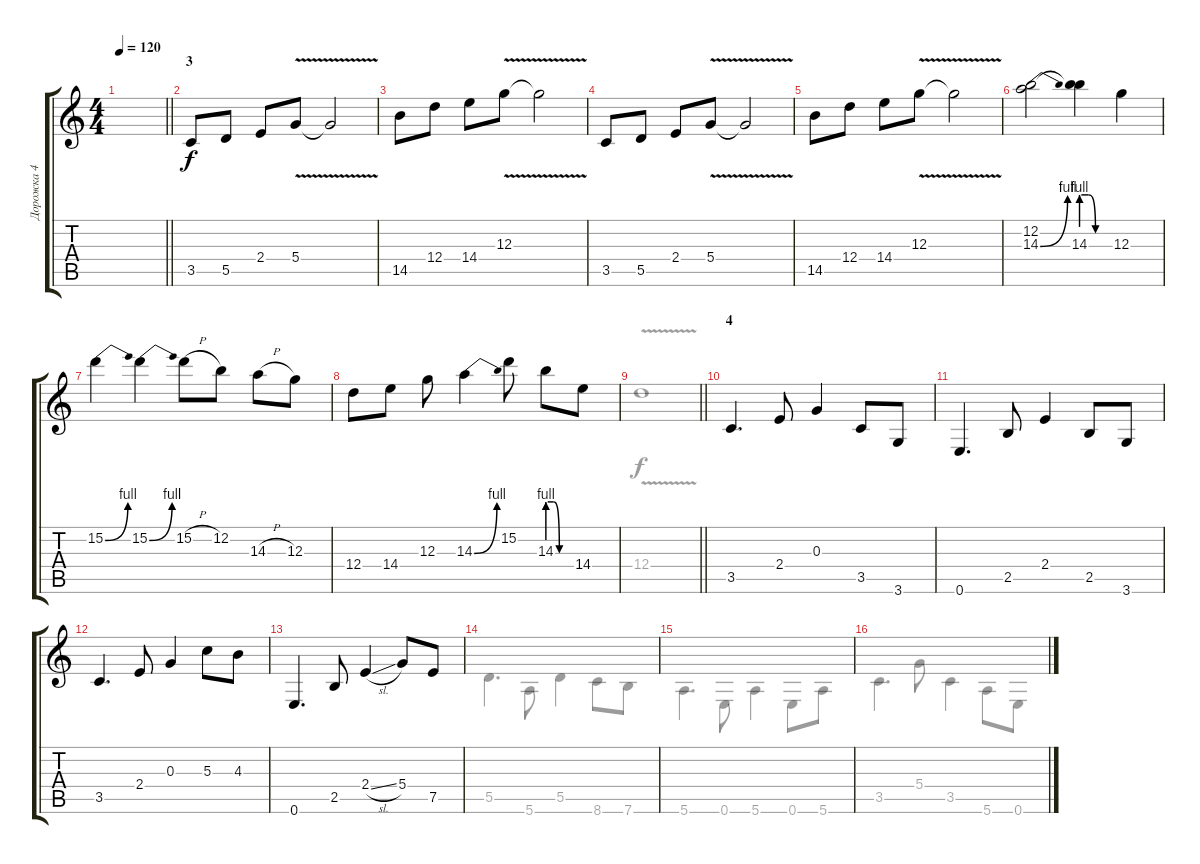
\track ("Дорожка 4" "Дорожка 4") {instrument overdrivenguitar}
\staff {score tabs}
\tuning (E4 B3 G3 D3 A2 E2) {hide}
\voice
\ts (4 4)
\tempo 120
\clef g2
\barLineRight lightlight
\ks c
|
\section ("" "3")
3.5.8 5.5.8 2.4.8 5.4{v}.8 5.4{t}.2 |
14.5.8 12.4.8 14.4.8 12.3{v}.8 12.3{t}.2 |
3.5.8 5.5.8 2.4.8 5.4{v}.8 5.4{t}.2 |
14.5.8 12.4.8 14.4.8 12.3{v}.8 12.3{t}.2 |
(12.2 14.3{be (bend 0 0 60 4)}).2 (12.2{t} 14.3{be (custom 0 4 15 4 30 0 60 0)}).4 12.3.4 |
15.2{be (bend 0 0 60 4)}.4 15.2{be (bend 0 0 60 4)}.4 15.2{h}.8 12.2.8 14.3{h}.8 12.3.8 |
12.4.8 14.4.8 12.3.8 14.3{be (bend 0 0 60 4)}.4 15.2.8 14.3{be (custom 0 4 15 4 30 0 60 0)}.8 14.4.8 |
\barLineRight lightlight
|
\section ("" "4")
3.5.4{d} 2.4.8 0.3.4 3.5.8 3.6.8 |
0.6.4{d} 2.5.8 2.4.4 2.5.8 3.6.8 |
3.5.4{d} 2.4.8 0.3.4 5.3.8 4.3.8 |
0.6.4{d} 2.5.8 2.4{sl}.4 5.4.8 7.5.8 |
|
|
\voice
\clef g2
\ottava regular
\simile none
\barLineRight lightlight
\ks c
|
|
|
|
|
|
|
|
\barLineRight lightlight
12.4{v}.1 |
|
|
|
|
5.5.4{d} 5.6.8 5.5.4 8.6.8 7.6.8 |
5.6.4{d} 0.6.8 5.6.4 0.6.8 5.6.8 |
3.5.4{d} 5.4.8 3.5.4 5.6.8 0.6.8
